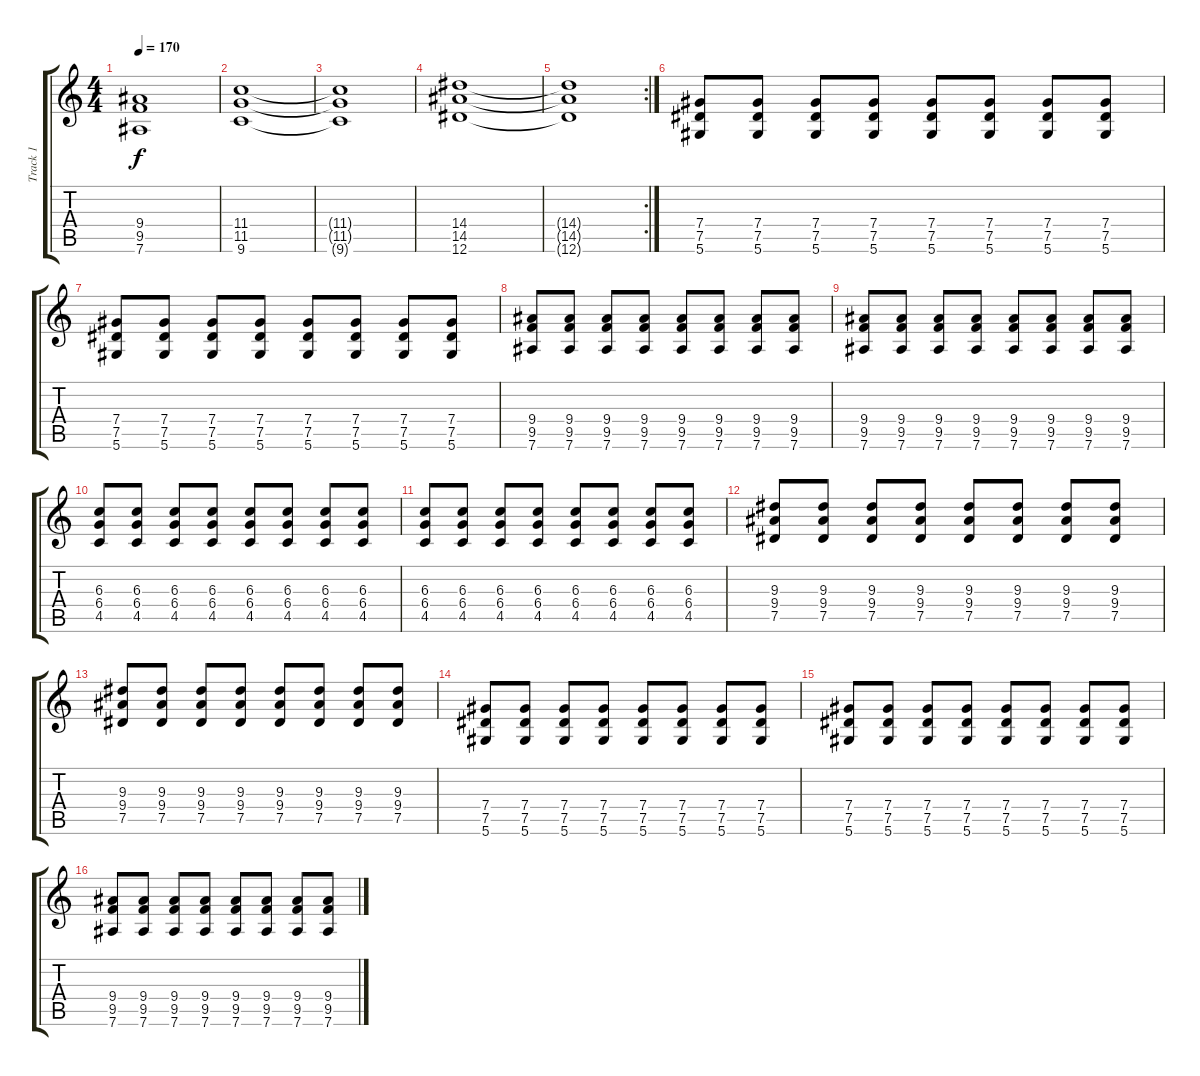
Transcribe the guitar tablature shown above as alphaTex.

\track ("Track 1" "Track 1") {instrument distortionguitar}
\staff {score tabs}
\tuning (Eb4 Bb3 Gb3 Db3 Ab2 Eb2) {hide}
\ts (4 4)
\tempo 170
\clef g2
\ks c
(9.4{t} 9.5{t} 7.6{t}).1{dy f} |
(11.4 11.5 9.6).1 |
(11.4{t} 11.5{t} 9.6{t}).1 |
(14.4 14.5 12.6).1 |
\rc 2
(14.4{t} 14.5{t} 12.6{t}).1 |
(7.4 7.5 5.6).8 (7.4 7.5 5.6).8 (7.4 7.5 5.6).8 (7.4 7.5 5.6).8 (7.4 7.5 5.6).8 (7.4 7.5 5.6).8 (7.4 7.5 5.6).8 (7.4 7.5 5.6).8 |
(7.4 7.5 5.6).8 (7.4 7.5 5.6).8 (7.4 7.5 5.6).8 (7.4 7.5 5.6).8 (7.4 7.5 5.6).8 (7.4 7.5 5.6).8 (7.4 7.5 5.6).8 (7.4 7.5 5.6).8 |
(9.4 9.5 7.6).8 (9.4 9.5 7.6).8 (9.4 9.5 7.6).8 (9.4 9.5 7.6).8 (9.4 9.5 7.6).8 (9.4 9.5 7.6).8 (9.4 9.5 7.6).8 (9.4 9.5 7.6).8 |
(9.4 9.5 7.6).8 (9.4 9.5 7.6).8 (9.4 9.5 7.6).8 (9.4 9.5 7.6).8 (9.4 9.5 7.6).8 (9.4 9.5 7.6).8 (9.4 9.5 7.6).8 (9.4 9.5 7.6).8 |
(6.3 6.4 4.5).8 (6.3 6.4 4.5).8 (6.3 6.4 4.5).8 (6.3 6.4 4.5).8 (6.3 6.4 4.5).8 (6.3 6.4 4.5).8 (6.3 6.4 4.5).8 (6.3 6.4 4.5).8 |
(6.3 6.4 4.5).8 (6.3 6.4 4.5).8 (6.3 6.4 4.5).8 (6.3 6.4 4.5).8 (6.3 6.4 4.5).8 (6.3 6.4 4.5).8 (6.3 6.4 4.5).8 (6.3 6.4 4.5).8 |
(9.3 9.4 7.5).8 (9.3 9.4 7.5).8 (9.3 9.4 7.5).8 (9.3 9.4 7.5).8 (9.3 9.4 7.5).8 (9.3 9.4 7.5).8 (9.3 9.4 7.5).8 (9.3 9.4 7.5).8 |
(9.3 9.4 7.5).8 (9.3 9.4 7.5).8 (9.3 9.4 7.5).8 (9.3 9.4 7.5).8 (9.3 9.4 7.5).8 (9.3 9.4 7.5).8 (9.3 9.4 7.5).8 (9.3 9.4 7.5).8 |
(7.4 7.5 5.6).8 (7.4 7.5 5.6).8 (7.4 7.5 5.6).8 (7.4 7.5 5.6).8 (7.4 7.5 5.6).8 (7.4 7.5 5.6).8 (7.4 7.5 5.6).8 (7.4 7.5 5.6).8 |
(7.4 7.5 5.6).8 (7.4 7.5 5.6).8 (7.4 7.5 5.6).8 (7.4 7.5 5.6).8 (7.4 7.5 5.6).8 (7.4 7.5 5.6).8 (7.4 7.5 5.6).8 (7.4 7.5 5.6).8 |
(9.4 9.5 7.6).8 (9.4 9.5 7.6).8 (9.4 9.5 7.6).8 (9.4 9.5 7.6).8 (9.4 9.5 7.6).8 (9.4 9.5 7.6).8 (9.4 9.5 7.6).8 (9.4 9.5 7.6).8
